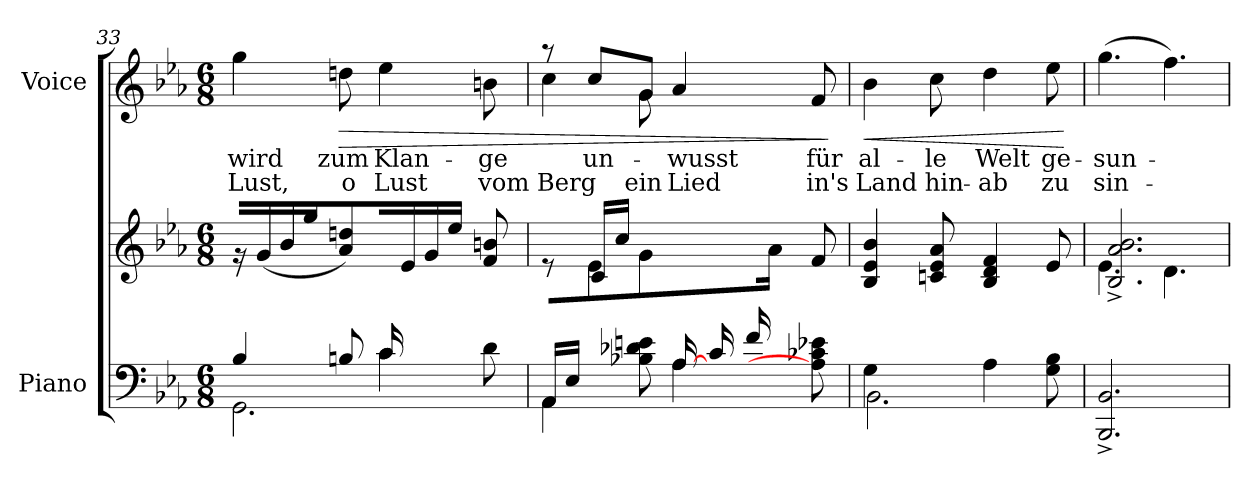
**kern	**kern	**kern	**text	**text	**dynam
*part2	*part2	*part1	*part1	*part1	*part1
*staff3	*staff2	*staff1	*staff1	*staff1	*staff1
*I"Piano	*	*I"Voice	*	*	*
*I'Pno	*	*	*	*	*
!!LO:LB:g=z
*clefF4	*clefG2	*clefG2	*	*	*
*k[b-e-a-]	*k[b-e-a-]	*k[b-e-a-]	*	*	*
*M6/8	*M6/8	*M6/8	*	*	*
=33	=33	=33	=33	=33	=33
*^	*	*	*	*	*
*	*^	*	*	*	*	*
!	!	!	!	!	!LO:LY:b	!LO:LY:b	!
4.ryy	4B-/	2.GG\	16r	4gg\	wird	Lust,	.
.	.	.	(16g/LL	.	.	.	.
.	.	.	16b-/	.	.	.	.
.	.	.	16gg/JJ	.	.	.	.
!	!	!	!	!	!LO:LY:b	!LO:LY:b	!LO:HP:b
.	8Bn/	.	8a-/ 8ddn/)	8ddn\	zum	o	>
!	!	!	!	!	!LO:LY:b	!LO:LY:b	!
(16c/LL	4c\	.	16ryy	4ee-\	Klan-	Lust	.
4ryy	.	.	16e-\	.	.	.	.
.	.	.	16g\	.	.	.	.
.	.	.	16ee-\JJ	.	.	.	.
!	!	!	!	!	!LO:LY:b	!LO:LY:b	!
.	8d\	.	8f/ 8bn/)	8bn\	-ge	vom	.
16ryy	.	.	.	.	.	.	.
=34	=34	=34	=34	=34	=34	=34	=34
*	*	*	*^	*^	*	*	*
!	!	!	!	!	!	!	!	!LO:LY:b	!
4.ryy	16AA-/LL	4AA-\	8r	8ryy	8r	4cc\	.	Berg	.
.	16E-/JJ	.	.	.	.	.	.	.	.
!	!	!	!	!	!	!	!LO:LY:b	!	!
.	8ryy	.	8e-\	16c/LL	8cc/L	.	un-	.	.
.	.	.	.	16cc/JJ	.	.	.	.	.
!	!	!	!	!	!	!	!LO:LY:b	!LO:LY:b	!
!	!	!	!	!	!	!	!	!LO:LY:b	!
.	8B-X\ 8d-X\ 8en\	8ryy	8g/	2ryy	8g/J	8g\	.	ein	.
!	!	!	!	!	!	!	!LO:LY:b	!LO:LY:b	!
([16A-/LL	8ryy	4A-\	8.ryy	.	4a-/	4.ryy	-wusst	Lied	.
16c/	.	.	.	.	.	.	.	.	.
16f/	8ryy	.	.	.	.	.	.	.	.
8.ryy	.	.	16a-\JJ	.	.	.	.	.	.
!	!	!	!	!	!	!	!LO:LY:b	!LO:LY:b	!
.	8A-\] 8c-X\ 8e-X\	8ryy	8f/)	.	8f/	.	für	in's	.
*v	*v	*v	*	*	*v	*v	*	*	*
*	*v	*v	*	*	*	*
.	.	.	.	.	]
!!LO:LB:g=z
=35	=35	=35	=35	=35	=35
*^	*	*	*	*	*
*	*^	*	*	*	*	*
!	!	!	!	!	!LO:LY:b	!LO:LY:b	!LO:HP:b
4G\	2.ryy	2.BB-\	4B-/ 4e-/ 4b-/	4b-\	al-	Land	<
!	!	!	!	!	!LO:LY:b	!LO:LY:b	!
8ryy	.	.	8cn/ 8e-/ 8a-/	8cc\	-le	hin-	.
!	!	!	!	!	!LO:LY:b	!LO:LY:b	!
4A-\	.	.	4B-/ 4d/ 4f/	4dd\	Welt	-ab	.
!	!	!	!	!	!LO:LY:b	!LO:LY:b	!
8G\ 8B-\	.	.	8e-/	8ee-\	ge-	zu	.
*v	*v	*v	*	*	*	*	*
.	.	.	.	.	[
=36	=36	=36	=36	=36	=36
*^	*^	*	*	*	*
!	!	!	!	!	!LO:LY:b	!LO:LY:b	!
2.ryy	2.BBB-/^ 2.BB-/^	4.e-\	2.B-/^ 2.a-/^ 2.b-/^	(4.gg\	-sun-	sin-	.
.	.	4.d\	.	4.ff\)	.	.	.
*v	*v	*	*	*	*	*	*
*	*v	*v	*	*	*	*
=	=	=	=	=	=
*-	*-	*-	*-	*-	*-
